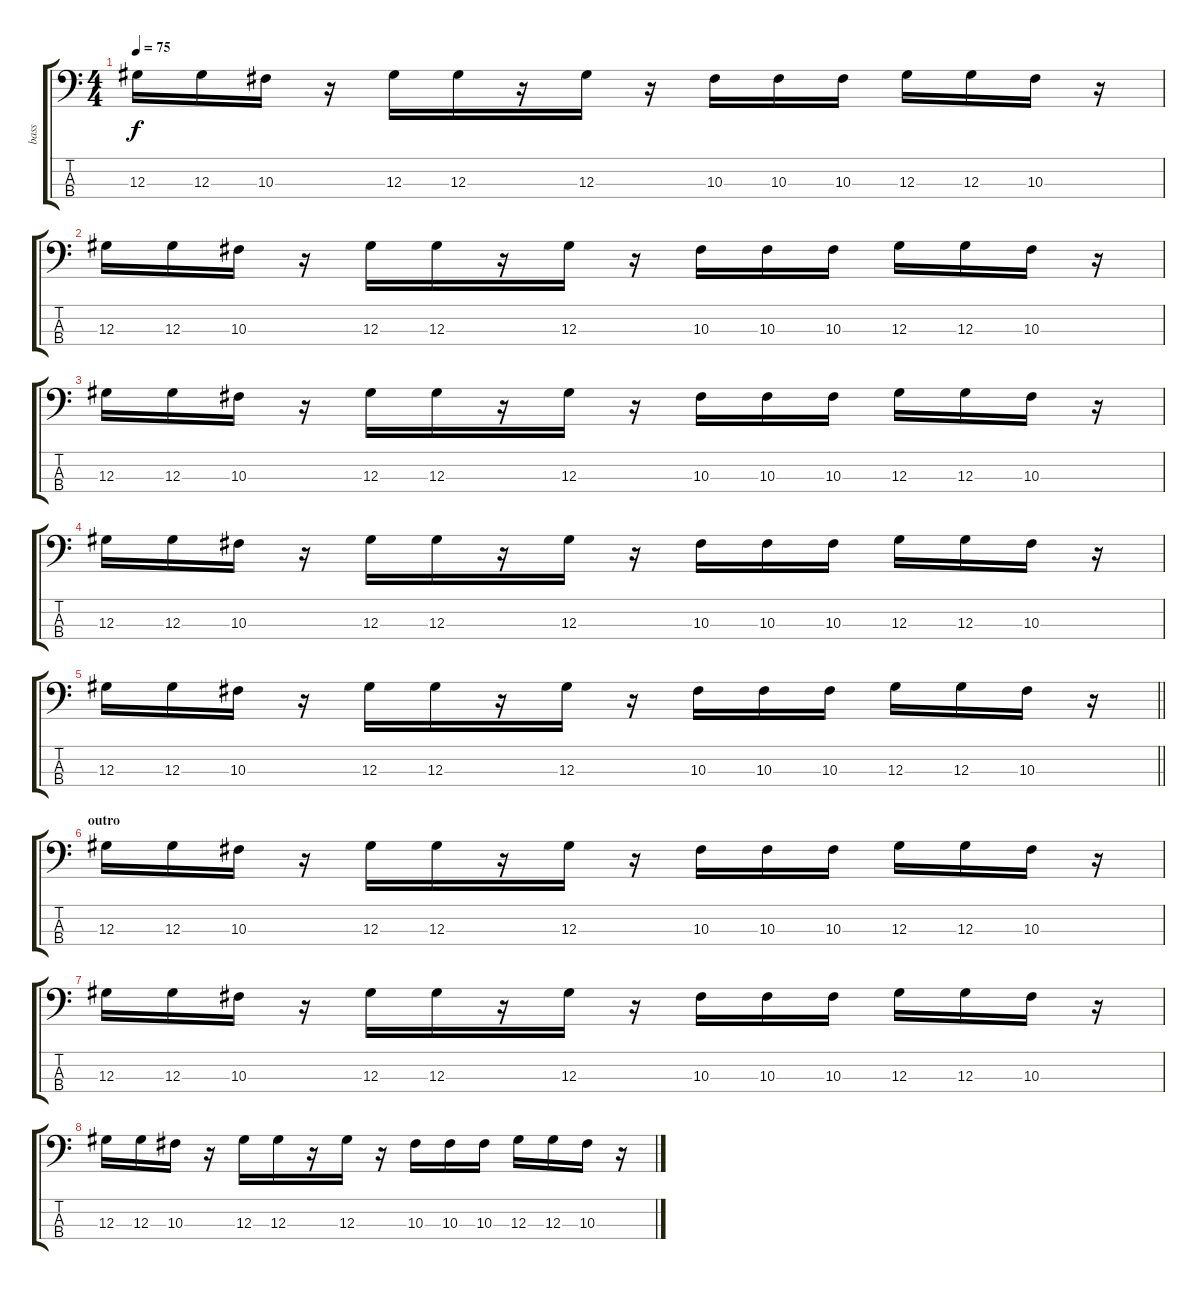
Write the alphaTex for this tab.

\track ("bass " "bass ") {instrument electricbassfinger}
\staff {score tabs}
\tuning (Gb2 Db2 Ab1 Eb1) {hide}
\ts (4 4)
\tempo 75
\clef f4
\ks c
12.3.16{dy f} 12.3.16 10.3.16 r.16 12.3.16 12.3.16 r.16 12.3.16 r.16 10.3.16 10.3.16 10.3.16 12.3.16 12.3.16 10.3.16 r.16 |
12.3.16 12.3.16 10.3.16 r.16 12.3.16 12.3.16 r.16 12.3.16 r.16 10.3.16 10.3.16 10.3.16 12.3.16 12.3.16 10.3.16 r.16 |
12.3.16 12.3.16 10.3.16 r.16 12.3.16 12.3.16 r.16 12.3.16 r.16 10.3.16 10.3.16 10.3.16 12.3.16 12.3.16 10.3.16 r.16 |
12.3.16{volume 12} 12.3.16 10.3.16 r.16 12.3.16 12.3.16 r.16 12.3.16 r.16 10.3.16 10.3.16 10.3.16 12.3.16 12.3.16 10.3.16 r.16 |
\barLineRight lightlight
12.3.16 12.3.16 10.3.16 r.16 12.3.16 12.3.16 r.16 12.3.16 r.16 10.3.16 10.3.16 10.3.16 12.3.16 12.3.16 10.3.16 r.16 |
\section ("" "outro")
12.3.16 12.3.16 10.3.16 r.16 12.3.16 12.3.16 r.16 12.3.16 r.16 10.3.16 10.3.16 10.3.16 12.3.16 12.3.16 10.3.16 r.16 |
12.3.16 12.3.16 10.3.16 r.16 12.3.16 12.3.16 r.16 12.3.16 r.16 10.3.16 10.3.16 10.3.16 12.3.16 12.3.16 10.3.16 r.16 |
12.3.16 12.3.16 10.3.16 r.16 12.3.16 12.3.16 r.16 12.3.16 r.16 10.3.16 10.3.16 10.3.16 12.3.16 12.3.16 10.3.16 r.16
